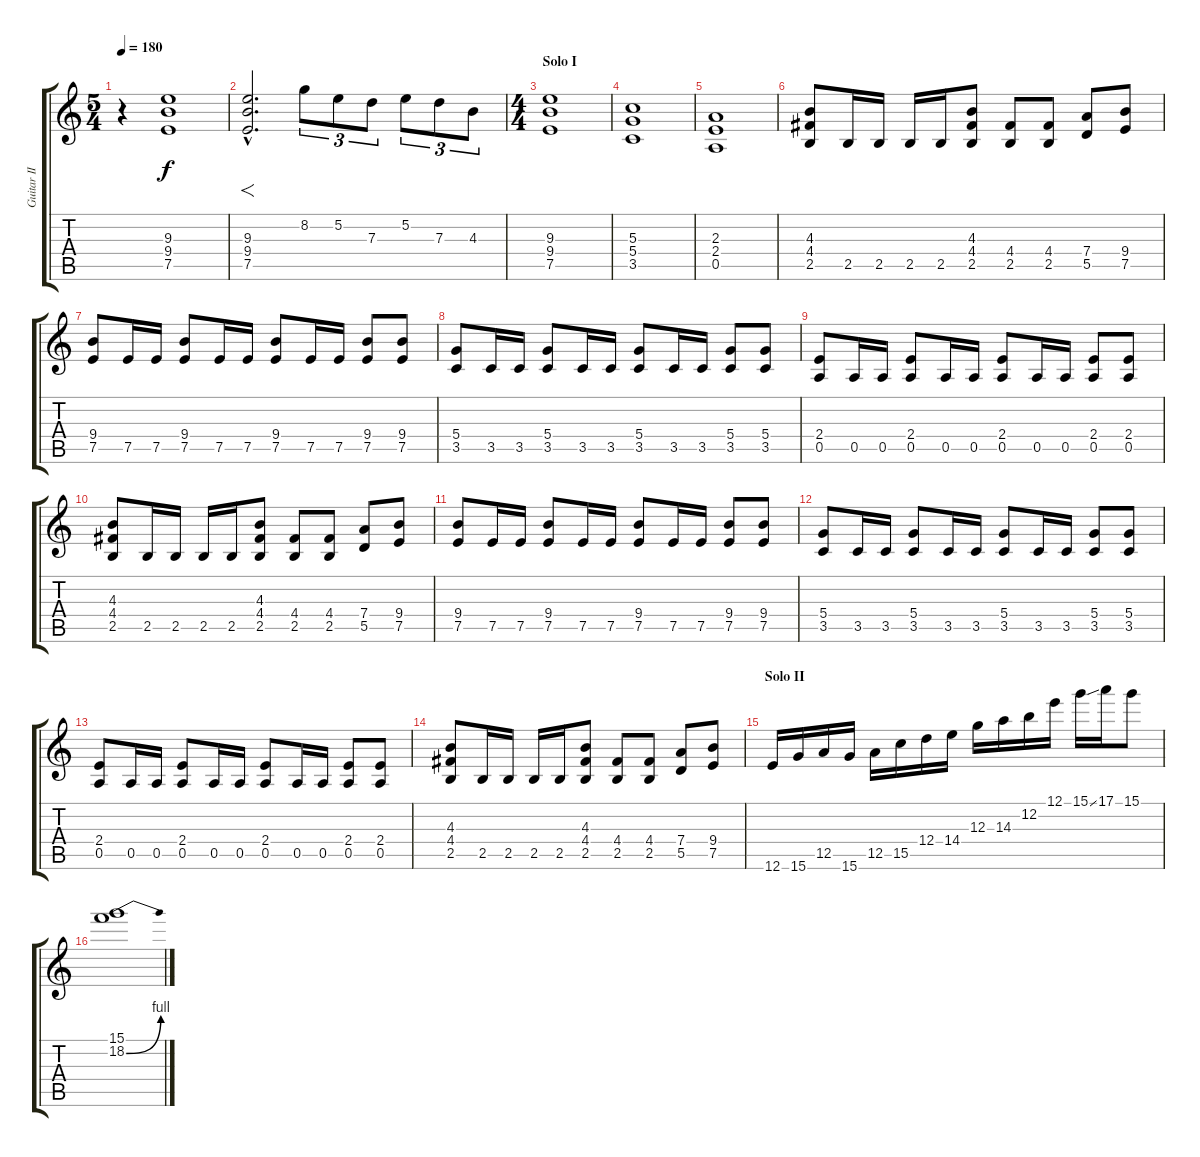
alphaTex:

\track ("Guitar II" "Guitar II") {instrument distortionguitar}
\staff {score tabs}
\tuning (E4 B3 G3 D3 A2 E2) {hide}
\ts (5 4)
\tempo 180
\clef g2
\ks c
r.4{dy f} (9.3 9.4 7.5).1 |
(9.3{hac} 9.4{hac} 7.5{hac}).2{f d} 8.2.8{tu (3 2)} 5.2.8{tu (3 2)} 7.3.8{tu (3 2)} 5.2.8{tu (3 2)} 7.3.8{tu (3 2)} 4.3.8{tu (3 2)} |
\ts (4 4)
\section ("" "Solo I")
(9.3 9.4 7.5).1 |
(5.3 5.4 3.5).1 |
(2.3 2.4 0.5).1 |
(4.3 4.4 2.5).8 2.5.16 2.5.16 2.5.16 2.5.16 (4.3 4.4 2.5).8 (4.4 2.5).8 (4.4 2.5).8 (7.4 5.5).8 (9.4 7.5).8 |
(9.4 7.5).8 7.5.16 7.5.16 (9.4 7.5).8 7.5.16 7.5.16 (9.4 7.5).8 7.5.16 7.5.16 (9.4 7.5).8 (9.4 7.5).8 |
(5.4 3.5).8 3.5.16 3.5.16 (5.4 3.5).8 3.5.16 3.5.16 (5.4 3.5).8 3.5.16 3.5.16 (5.4 3.5).8 (5.4 3.5).8 |
(2.4 0.5).8 0.5.16 0.5.16 (2.4 0.5).8 0.5.16 0.5.16 (2.4 0.5).8 0.5.16 0.5.16 (2.4 0.5).8 (2.4 0.5).8 |
(4.3 4.4 2.5).8 2.5.16 2.5.16 2.5.16 2.5.16 (4.3 4.4 2.5).8 (4.4 2.5).8 (4.4 2.5).8 (7.4 5.5).8 (9.4 7.5).8 |
(9.4 7.5).8 7.5.16 7.5.16 (9.4 7.5).8 7.5.16 7.5.16 (9.4 7.5).8 7.5.16 7.5.16 (9.4 7.5).8 (9.4 7.5).8 |
(5.4 3.5).8 3.5.16 3.5.16 (5.4 3.5).8 3.5.16 3.5.16 (5.4 3.5).8 3.5.16 3.5.16 (5.4 3.5).8 (5.4 3.5).8 |
(2.4 0.5).8 0.5.16 0.5.16 (2.4 0.5).8 0.5.16 0.5.16 (2.4 0.5).8 0.5.16 0.5.16 (2.4 0.5).8 (2.4 0.5).8 |
(4.3 4.4 2.5).8 2.5.16 2.5.16 2.5.16 2.5.16 (4.3 4.4 2.5).8 (4.4 2.5).8 (4.4 2.5).8 (7.4 5.5).8 (9.4 7.5).8 |
\section ("" "Solo II")
12.6.16{volume 16} 15.6.16 12.5.16 15.6.16 12.5.16 15.5.16 12.4.16 14.4.16 12.3.16 14.3.16 12.2.16 12.1.16 15.1{ss}.16 17.1.16 15.1.8 |
(15.1 18.2{be (bend 0 0 60 4)}).1
